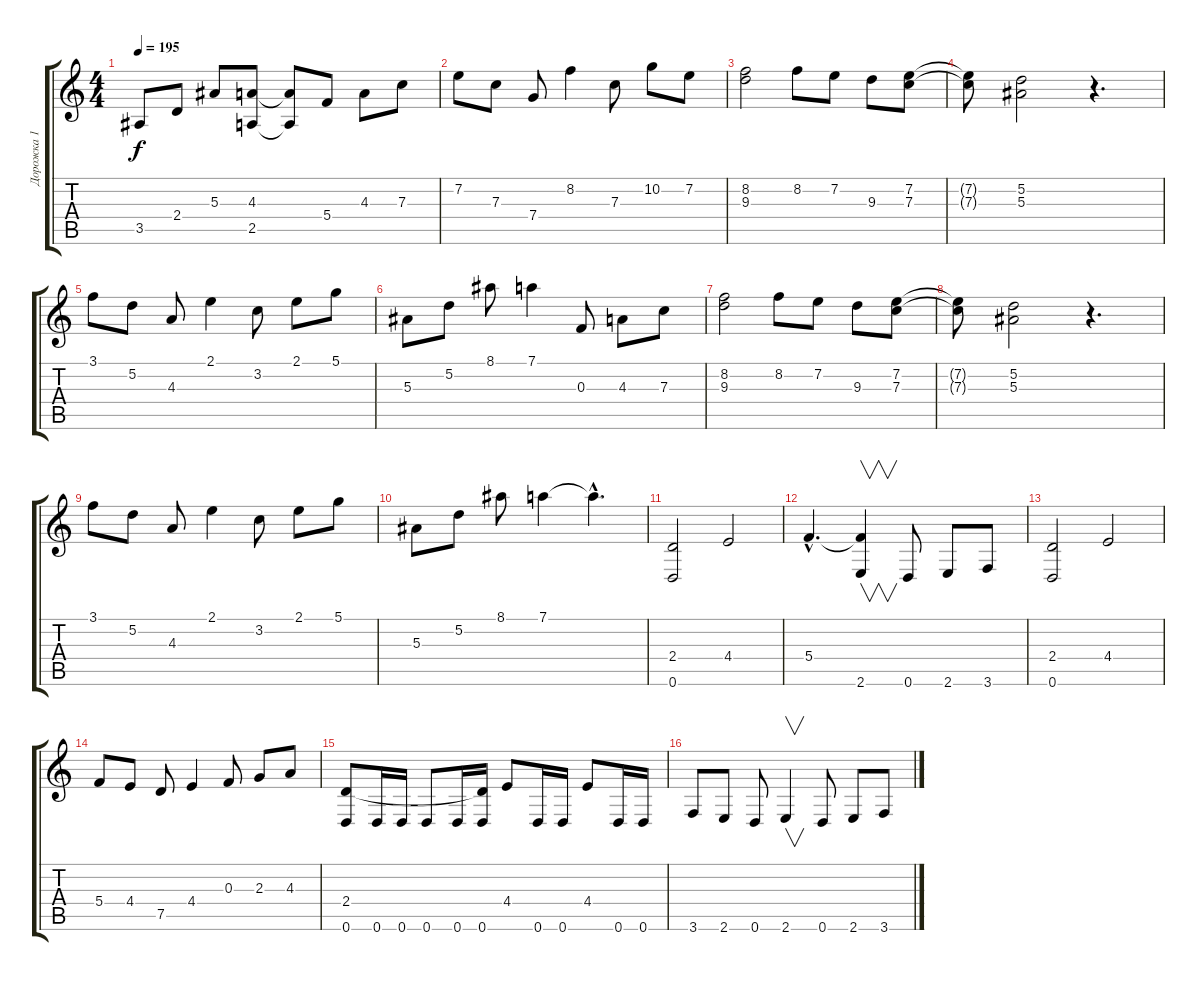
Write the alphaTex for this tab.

\track ("Дорожка 1" "Дорожка 1") {instrument distortionguitar}
\staff {score tabs}
\tuning (D4 A3 F3 C3 G2 D2) {hide}
\ts (4 4)
\tempo 195
\clef g2
\ks c
3.5.8{dy f} 2.4.8 5.3.8 (4.3 2.5).8 (4.3{t} 2.5{t}).8 5.4.8 4.3.8 7.3.8 |
7.2.8 7.3.8 7.4.8 8.2.4 7.3.8 10.2.8 7.2.8 |
(8.2 9.3).2 8.2.8 7.2.8 9.3.8 (7.2 7.3).8 |
(7.2{t} 7.3{t}).8 (5.2 5.3).2 r.4{d} |
3.1.8 5.2.8 4.3.8 2.1.4 3.2.8 2.1.8 5.1.8 |
5.3.8 5.2.8 8.1.8 7.1.4 0.3.8 4.3.8 7.3.8 |
(8.2 9.3).2 8.2.8 7.2.8 9.3.8 (7.2 7.3).8 |
(7.2{t} 7.3{t}).8 (5.2 5.3).2 r.4{d} |
3.1.8 5.2.8 4.3.8 2.1.4 3.2.8 2.1.8 5.1.8 |
5.3.8 5.2.8 8.1.8 7.1.4 7.1{hac t}.4{d} |
(2.4 0.6).2 4.4.2 |
5.4{hac}.4{d} (5.4{t} 2.6).4{v} 0.6.8 2.6.8 3.6.8 |
(2.4 0.6).2 4.4.2 |
5.4.8 4.4.8 7.5.8 4.4.4 0.3.8 2.3.8 4.3.8 |
(2.4 0.6).8 0.6.16 0.6.16 0.6.8 0.6.16 (2.4{t} 0.6).16 4.4.8 0.6.16 0.6.16 4.4.8 0.6.16 0.6.16 |
3.6.8 2.6.8 0.6.8 2.6.4{v} 0.6.8 2.6.8 3.6.8
